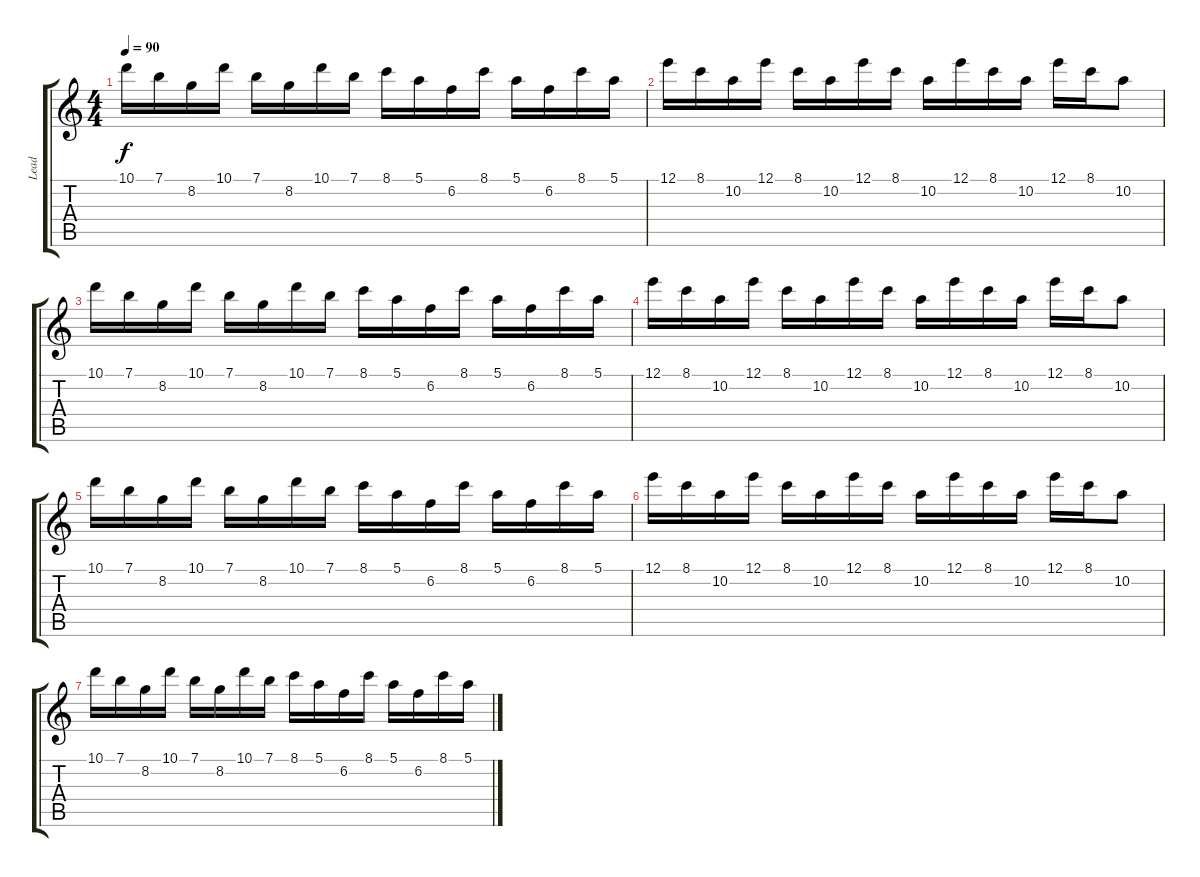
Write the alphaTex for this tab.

\track ("Lead" "Lead") {instrument distortionguitar}
\staff {score tabs}
\tuning (E4 B3 G3 D3 A2 E2) {hide}
\ts (4 4)
\tempo 90
\clef g2
\ks c
10.1.16{dy f} 7.1.16 8.2.16 10.1.16 7.1.16 8.2.16 10.1.16 7.1.16 8.1.16 5.1.16 6.2.16 8.1.16 5.1.16 6.2.16 8.1.16 5.1.16 |
12.1.16 8.1.16 10.2.16 12.1.16 8.1.16 10.2.16 12.1.16 8.1.16 10.2.16 12.1.16 8.1.16 10.2.16 12.1.16 8.1.16 10.2.8 |
10.1.16 7.1.16 8.2.16 10.1.16 7.1.16 8.2.16 10.1.16 7.1.16 8.1.16 5.1.16 6.2.16 8.1.16 5.1.16 6.2.16 8.1.16 5.1.16 |
12.1.16 8.1.16 10.2.16 12.1.16 8.1.16 10.2.16 12.1.16 8.1.16 10.2.16 12.1.16 8.1.16 10.2.16 12.1.16 8.1.16 10.2.8 |
10.1.16 7.1.16 8.2.16 10.1.16 7.1.16 8.2.16 10.1.16 7.1.16 8.1.16 5.1.16 6.2.16 8.1.16 5.1.16 6.2.16 8.1.16 5.1.16 |
12.1.16 8.1.16 10.2.16 12.1.16 8.1.16 10.2.16 12.1.16 8.1.16 10.2.16 12.1.16 8.1.16 10.2.16 12.1.16 8.1.16 10.2.8 |
10.1.16 7.1.16 8.2.16 10.1.16 7.1.16 8.2.16 10.1.16 7.1.16 8.1.16 5.1.16 6.2.16 8.1.16 5.1.16 6.2.16 8.1.16 5.1.16
